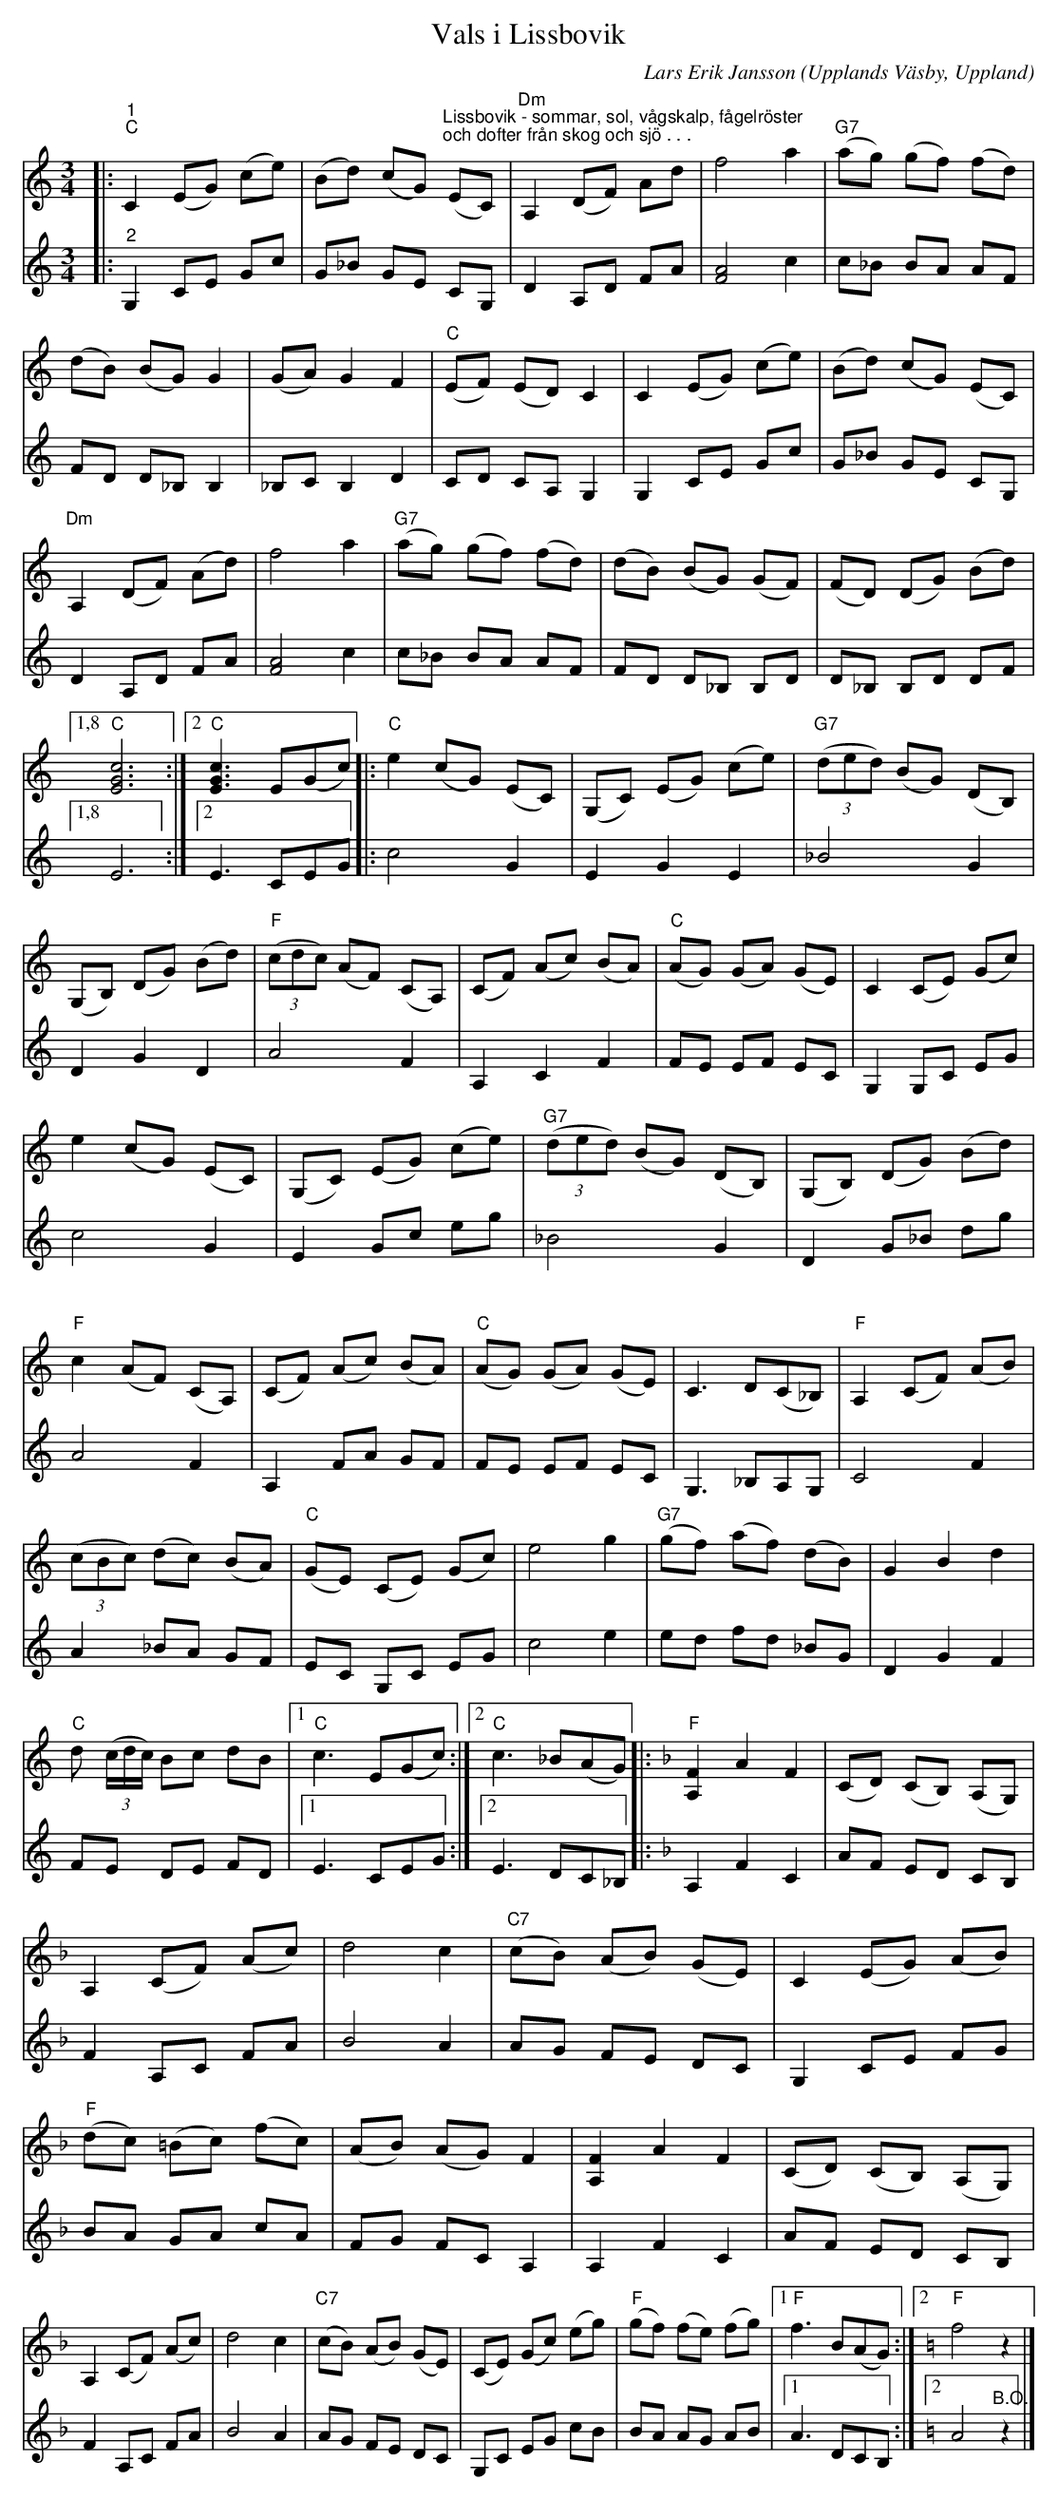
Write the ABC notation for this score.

X:1
T:Vals i Lissbovik
O:Upplands Väsby, Uppland
C:Lars Erik Jansson
L:1/8
M:3/4
K:C
V:1
|:"^1" "C" C2 (EG) (ce) | (Bd) (cG) "^Lissbovik - sommar, sol, vågskalp, fågelröster" "^och dofter från skog och sjö . . ." (EC) |"Dm" A,2 (DF) Ad | f4 a2 |"G7" (ag) (gf) (fd) | (dB) (BG) G2 |
(GA) G2 F2 | "C"(EF) (ED) C2 | C2 (EG) (ce) | (Bd) (cG) (EC) | "Dm" A,2 (DF) (Ad) | f4 a2 |
"G7" (ag) (gf) (fd) | (dB) (BG) (GF) | (FD) (DG) (Bd) |1,8"C" [EGc]6 :|2"C" [EGc]3 E(Gc) |:
"C" e2 (cG) (EC) | (G,C) (EG) (ce) | "G7" (3(ded) (BG) (DB,) | (G,B,) (DG) (Bd) |"F" (3(cdc) (AF) (CA,) | (CF) (Ac) (BA) |
"C" (AG) (GA) (GE) | C2 (CE) (Gc) | e2 (cG) (EC) | (G,C) (EG) (ce) |"G7" (3(ded) (BG) (DB,) | (G,B,) (DG) (Bd) |
"F"c2 (AF) (CA,) |(CF) (Ac) (BA) |  "C" (AG) (GA) (GE) | C3 D(C_B,) | "F" A,2 (CF) (AB) | (3(cBc) (dc) (BA) |
"C"(GE) (CE) (Gc) | e4 g2 |"G7" (gf) (af) (dB) | G2 B2 d2 |"C" d (3(c/d/c/) Bc dB |1 "C" c3 E(Gc) :|2"C" c3 _B(AG) |:
[K:F] "F"[A,F]2 A2 F2 | (CD) (CB,) (A,G,) | A,2 (CF) (Ac) | d4 c2 | "C7" (cB) (AB) (GE) | C2 (EG) (AB) |
"F" (dc) (=Bc) (fc) | (AB) (AG) F2 | [A,F]2 A2 F2 | (CD) (CB,) (A,G,) | A,2 (CF) (Ac) | d4 c2 |
"C7" (cB) (AB) (GE) | (CE) (Gc) (eg) |"F" (gf) (fe) (fg) |1"F" f3 B(AG) :|2[K:C]"F" f4 z2 |]
V:2
|:"^2" G,2 CE Gc | G_B GE CG, | D2 A,D FA | [FA]4 c2 | c_B BA AF | FD D_B, B,2 |
_B,C B,2 D2 | CD CA, G,2 | G,2 CE Gc | G_B GE CG, | D2 A,D FA | [FA]4 c2 |
c_B BA AF | FD D_B, B,D | D_B, B,D DF |1,8 E6 :|2 E3 CEG |:
c4 G2 | E2 G2 E2 | _B4 G2 | D2 G2 D2 | A4 F2 | A,2 C2 F2 |
FE EF EC | G,2 G,C EG | c4 G2 | E2 Gc eg | _B4 G2 | D2 G_B dg |
A4 F2 | A,2 FA GF | FE EF EC | G,3 _B,A,G, | C4 F2 | A2 _BA GF |
EC G,C EG | c4 e2 | ed fd _BG | D2 G2 F2 | FE DE FD |1 E3 CEG :|2 E3 DC_B, |:
[K:F] A,2 F2 C2 | AF ED CB, | F2 A,C FA | B4 A2 | AG FE DC | G,2 CE FG |
BA GA cA | FG FC A,2 | A,2 F2 C2 | AF ED CB, | F2 A,C FA | B4 A2 |
AG FE DC | G,C EG cB | BA AG AB |1 A3 DCB, :|2 [K:C] A4"^B.O." z2 |]
